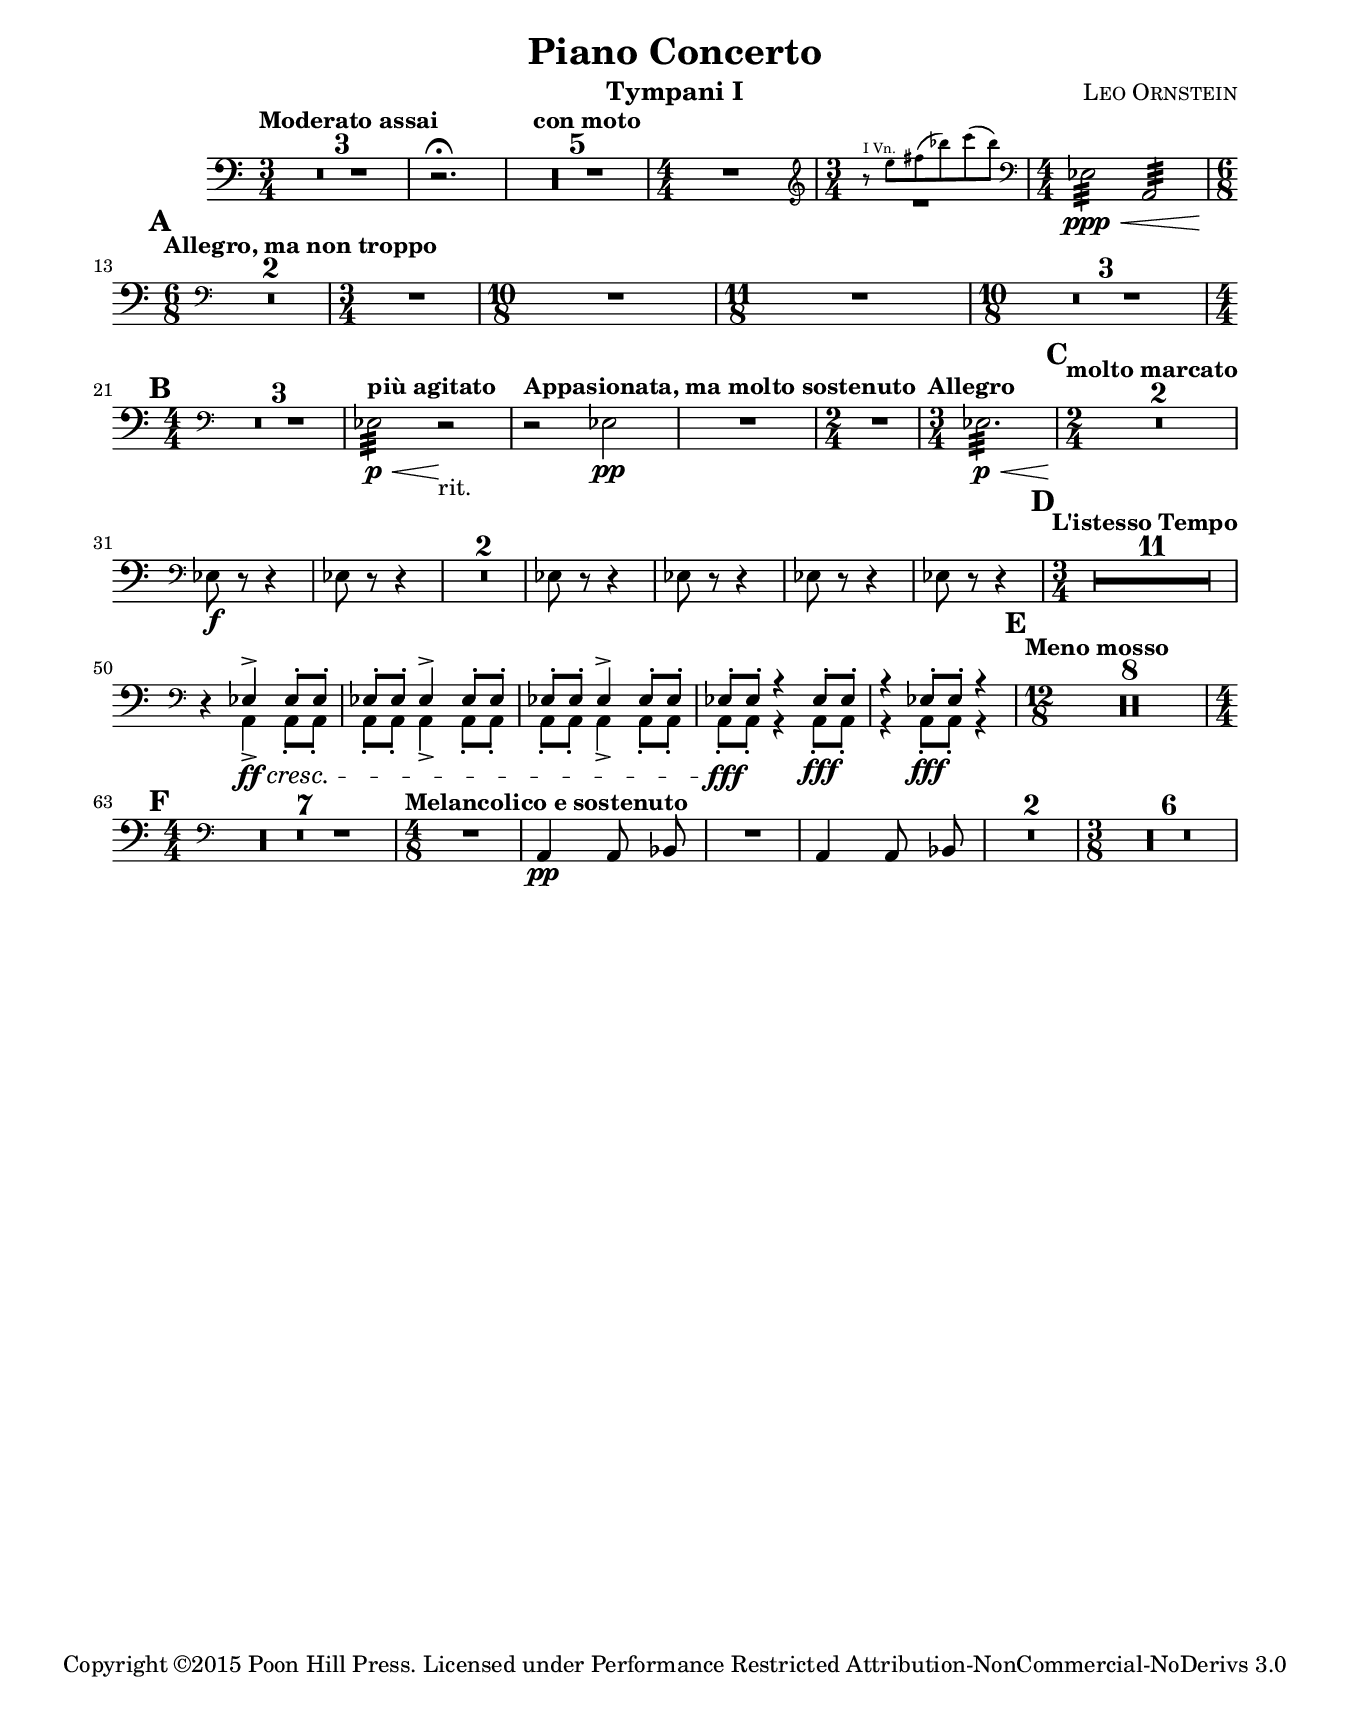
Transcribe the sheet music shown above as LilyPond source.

%%% Leo Ornstein - Piano Concerto (S824)
%%%
%%% Musical material Copyright (c) 2015 Poon Hill Press
%%% License: Performance Restricted Attribution-NonCommercial-NoDerivs 3.0
%%% The full text can be found in the LICENSE file with this code. It can be
%%% downloaded at https://imslp.org/wiki/Permissible_IMSLP_Licenses_(Various)

\version "2.23.822"

\include "common.ily"

instrumentName = "Tympani I"

%% Set the part size to U.S. standard 9"x12".
\paper {
	#(set-paper-size "arch a")
	top-margin = 0.5\in
	bottom-margin = 0.5\in
	left-margin = 0.75\in
	right-margin = 0.75\in
}

\header {
	title = \hdrTitle
	composer = \hdrComposer
	instrument = \instrumentName
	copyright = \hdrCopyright
}

%%% First movement

\include "mvmt1/I-common.ily"
%% Tympani

%%% FIXME: Figure out a good way to write the starting pitches into the part.

%%% Section AA - mm. 1-4
%%% Tacet

%%% Section AB - mm. 5-12

Tympani_I_mvmt_I_AB_AC = \relative c'' {
	\tempo "con moto"
	R2.*5
	\time 4/4
	R1
	\time 3/4
	\tag #'Score { R2. }
	\tag #'Part {
		<<
			\new CueVoice {
				\cueClef "treble" r8^"I Vn." e fis( bes) c( bes)
				\cueClef "bass"
			}
			\new Voice {
				\voiceTwo
				R2.
			}
		>>
	}
	\time 4/4
	ees,,,2:32\ppp\< a,2:32
	%% Have to manually put NULL_I_AC here to place a crescendo stop.
	\mark #1 \tempo "Allegro, ma non troppo" \time 6/8 R2.*2\! \time 3/4 R2.
}

Tympani_II_mvmt_I_AB = \relative c {
	d4\mf r2
	d4\mf r2
	R2.*2
	% EDIT: ppp or mf? Part was changed to mf.
	c2.:32\ppp
	\time 4/4
	R1
	\time 3/4
	c2.:32
	\time 4/4
	R1
}

%%% Section AD = mm. 16-20
%%% Tacet

%%% Section AE = mm. 21-24

Tympani_I_mvmt_I_AE = \relative c {
	\mark #2
	\time 4/4
	R1*3
	\tempo "più agitato"
	ees2:32\p\< r2\!_"rit."
}

Tympani_II_mvmt_I_AE = \relative c {
	\mark #2
	\time 4/4
	R1*3
	\tempo "più agitato"
	r2 d2:32_\mf\<_"rit."
}

%%% Section AF = mm. 25-28

Tympani_I_mvmt_I_AF = \relative c {
	\tempo "Appasionata, ma molto sostenuto"
	r2 ees\pp
	R1
	\time 2/4
	R2
	\time 3/4
	\tempo "Allegro"
	ees2.:32\p\<
}

Tympani_II_mvmt_I_AF = \relative c {
	\tempo "Appasionata, ma molto sostenuto"
	c2\mp r2
	R1
	\time 2/4
	R2
	\time 3/4
	\tempo "Allegro"
	R2.
}

%%% Section AG = mm. 29-38 (Rehersal 3)

Tympani_I_mvmt_I_AG = \relative c {
	\mark #3
	\time 2/4
	\tempo "molto marcato"
	R2*2\!
	ees8\f r8 r4
	ees8 r8 r4
	R2*2
	\repeat unfold 4 { ees8 r8 r4 }
}

Tympani_II_mvmt_I_AG = \relative c {
	\mark #3
	\time 2/4
	\tempo "molto marcato"
	d8\f r8 r4
	d8 r8 r4
	R2*2
	\repeat unfold 2 { d8 r8 r4 }
	R2*4
}

%%% Section AH = mm. 39-54 (Rehersal 4)

Tympani_I_mvmt_I_AH = \relative c {
	\mark #4
	\time 3/4
	\tempo "L'istesso Tempo"
	R2.*11
	r4
	<<
		\new Voice {
			\voiceOne
			ees4-> ees8-. ees-.
			\repeat unfold 2 { ees8-. ees-. ees4-> ees8-. ees-. }
			ees-. ees-. r4 ees8-. ees-.
			r4 ees8-. ees-. r4
		}
		\new Voice {
			\voiceTwo
			a,4->\ff\cresc a8-. a-.
			\repeat unfold 2 { a8-. a-. a4-> a8-. a-. }
			a-.\fff a-. r4 a8-.\fff a-.
			r4 a8-.\fff a-. r4
		}
	>>
}

Tympani_II_mvmt_I_AH = \relative c {
	\mark #4
	\time 3/4
	\tempo "L'istesso Tempo"
	d4->\pp d8-.[ d-.] d-.[ d-.]
	\repeat unfold 4 { d4-> d8-.[ d-.] d-.[ d-.] }
	d4 c-> c8-. c-.
	c-. c-. c4->\cresc c8-. c-.
	\repeat unfold 4 { c-. c-. c4-> c8-. c-. }
	c-. c-.\! r2
	\tempo "broaden"
	R2.*4
}

%%% Section AI = mm. 55-62 (Rehersal 5)
%%% Tacet

%%% Section AJ = mm. 63-69 (Rehersal 6)
%%% Tacet

%%% Section AK = mm. 70-81

Tympani_I_mvmt_I_AK = \relative c {
	\time 4/8
	\tempo "Melancolico e sostenuto"
	R2
	\autoBeamOff
	a4\pp a8 bes
	R2
	a4 a8 bes
	\autoBeamOn
	R2*2
	\time 3/8
	R4.*6
}

Tympani_II_mvmt_I_AK = \relative c, {
	\time 4/8
	\tempo "Melancolico e sostenuto"
	fis4.\pp fis8
	R2
	fis4. fis8
	R2*3
	\time 3/8
	R4.*6
}


%%% Final assembly

Tympani_I_mvmt_I = { \clef bass \NULL_I_AA \Tympani_I_mvmt_I_AB_AC \NULL_I_AD \Tympani_I_mvmt_I_AE \Tympani_I_mvmt_I_AF \Tympani_I_mvmt_I_AG
		\Tympani_I_mvmt_I_AH \NULL_I_AI \NULL_I_AJ \Tympani_I_mvmt_I_AK }
Tympani_II_mvmt_I = { \clef bass \NULL_I_AA \Tympani_II_mvmt_I_AB \NULL_I_AC \NULL_I_AD \Tympani_II_mvmt_I_AE \Tympani_II_mvmt_I_AF
		\Tympani_II_mvmt_I_AG \Tympani_II_mvmt_I_AH \NULL_I_AI \NULL_I_AJ \Tympani_II_mvmt_I_AK }


\score {
	\new Staff \compressMMRests  \keepWithTag #'Part { \markLengthOn \Tympani_I_mvmt_I }
	\layout {
	\context {
		\Score
			rehersalMarkFormatter = #format-mark-circle-numbers
			\numericTimeSignature
	}
  }
}
